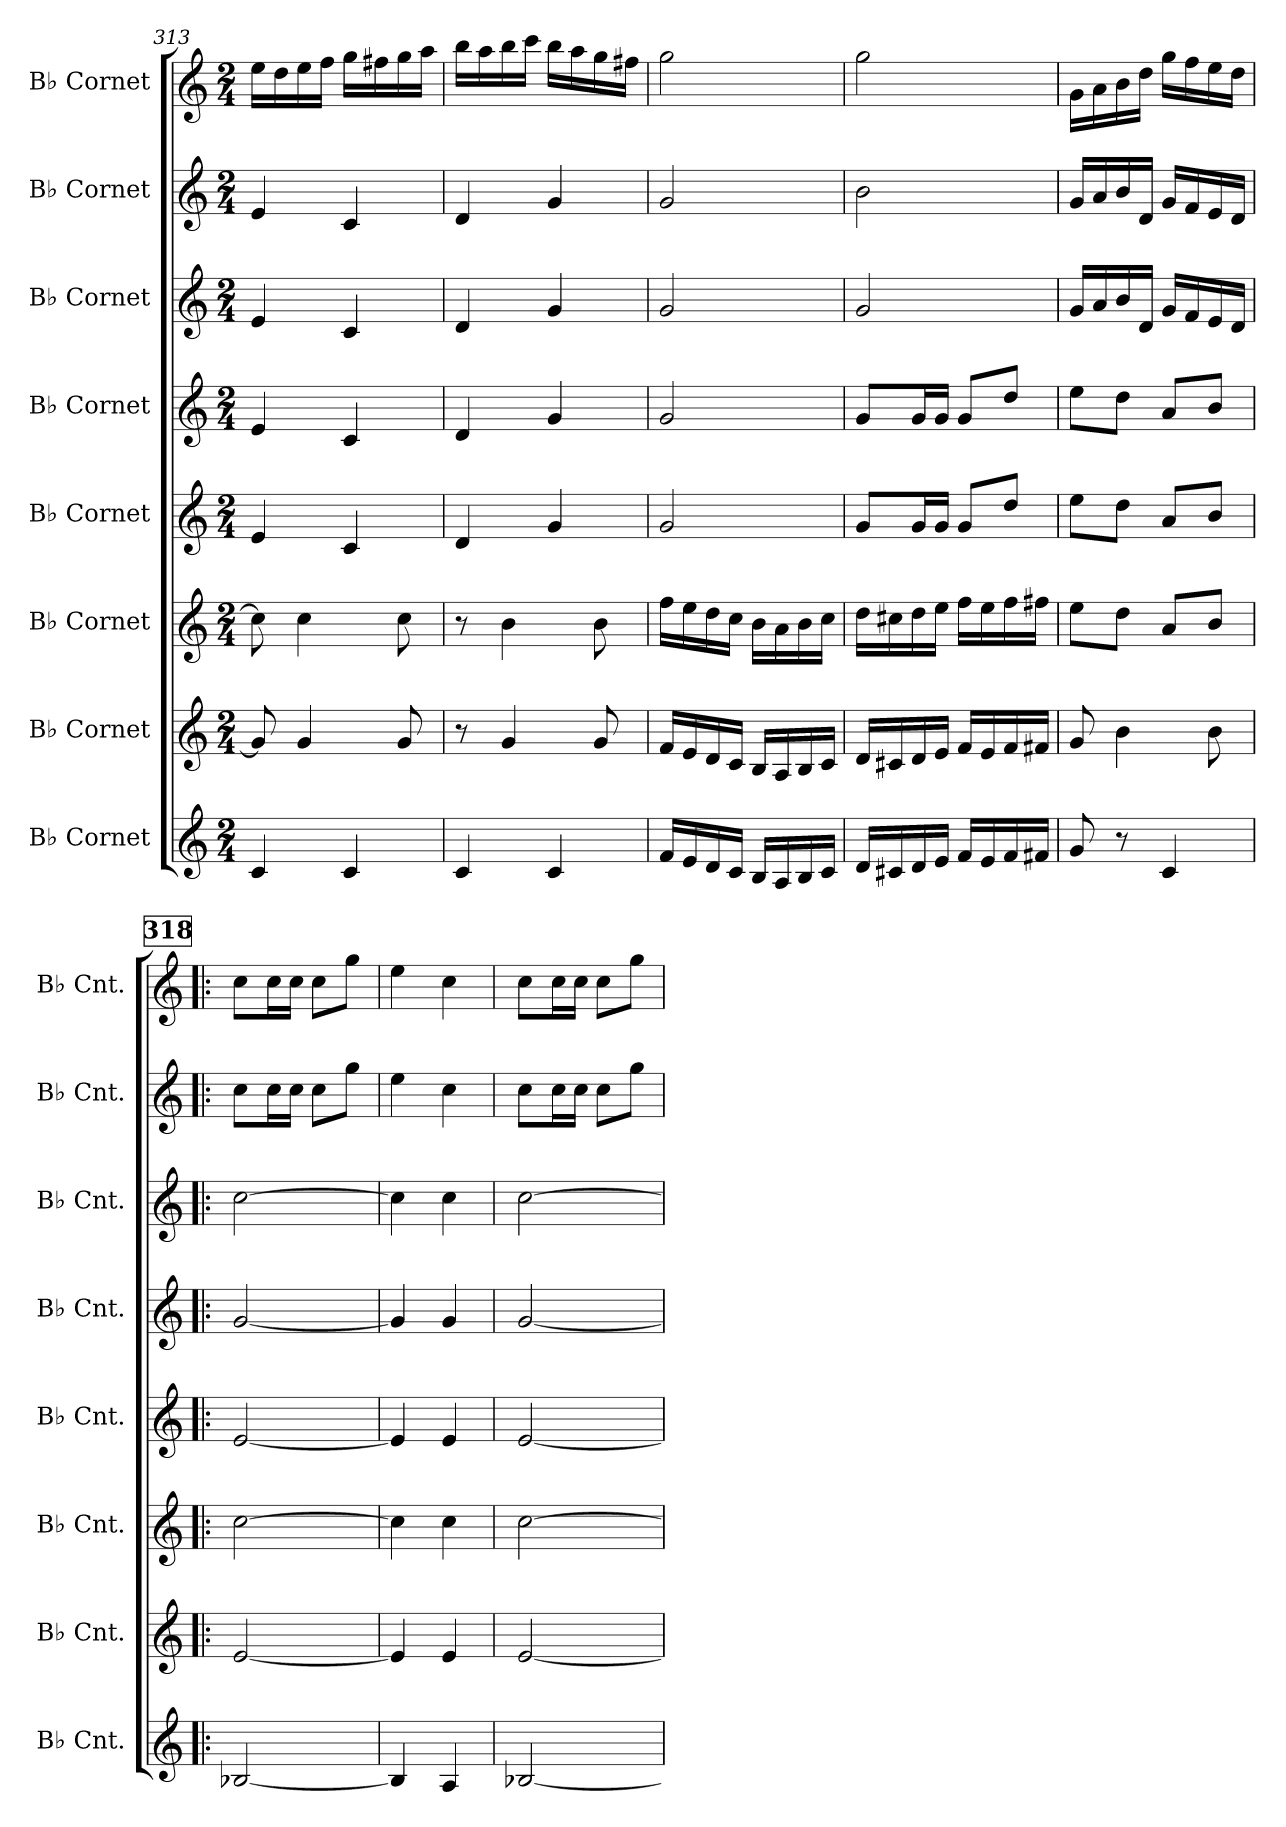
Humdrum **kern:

**kern	**kern	**kern	**kern	**kern	**kern	**kern	**kern
*part8	*part7	*part6	*part5	*part4	*part3	*part2	*part1
*staff8	*staff7	*staff6	*staff5	*staff4	*staff3	*staff2	*staff1
*I"B♭ Cornet	*I"B♭ Cornet	*I"B♭ Cornet	*I"B♭ Cornet	*I"B♭ Cornet	*I"B♭ Cornet	*I"B♭ Cornet	*I"B♭ Cornet
*I'B♭ Cnt.	*I'B♭ Cnt.	*I'B♭ Cnt.	*I'B♭ Cnt.	*I'B♭ Cnt.	*I'B♭ Cnt.	*I'B♭ Cnt.	*I'B♭ Cnt.
*clefG2	*clefG2	*clefG2	*clefG2	*clefG2	*clefG2	*clefG2	*clefG2
*ITrd1c2	*ITrd1c2	*ITrd1c2	*ITrd1c2	*ITrd1c2	*ITrd1c2	*ITrd1c2	*ITrd1c2
*k[b-e-]	*k[b-e-]	*k[b-e-]	*k[b-e-]	*k[b-e-]	*k[b-e-]	*k[b-e-]	*k[b-e-]
*M2/4	*M2/4	*M2/4	*M2/4	*M2/4	*M2/4	*M2/4	*M2/4
=313	=313	=313	=313	=313	=313	=313	=313
4B-/	8f/]	8b-\]	4d/	4d/	4d/	4d/	16dd\LL
.	.	.	.	.	.	.	16cc\
.	4f/	4b-\	.	.	.	.	16dd\
.	.	.	.	.	.	.	16ee-\JJ
4B-/	.	.	4B-/	4B-/	4B-/	4B-/	16ff\LL
.	.	.	.	.	.	.	16een\
.	8f/	8b-\	.	.	.	.	16ff\
.	.	.	.	.	.	.	16gg\JJ
!!LO:PB:g=z
=314	=314	=314	=314	=314	=314	=314	=314
4B-/	8r	8r	4c/	4c/	4c/	4c/	16aa\LL
.	.	.	.	.	.	.	16gg\
.	4f/	4a\	.	.	.	.	16aa\
.	.	.	.	.	.	.	16bb-\JJ
4B-/	.	.	4f/	4f/	4f/	4f/	16aa\LL
.	.	.	.	.	.	.	16gg\
.	8f/	8a\	.	.	.	.	16ff\
.	.	.	.	.	.	.	16een\JJ
=315	=315	=315	=315	=315	=315	=315	=315
16e-/LL	16e-/LL	16ee-\LL	2f/	2f/	2f/	2f/	2ff\
16d/	16d/	16dd\	.	.	.	.	.
16c/	16c/	16cc\	.	.	.	.	.
16B-/JJ	16B-/JJ	16b-\JJ	.	.	.	.	.
16A/LL	16A/LL	16a\LL	.	.	.	.	.
16G/	16G/	16g\	.	.	.	.	.
16A/	16A/	16a\	.	.	.	.	.
16B-/JJ	16B-/JJ	16b-\JJ	.	.	.	.	.
=316	=316	=316	=316	=316	=316	=316	=316
16c/LL	16c/LL	16cc\LL	8f/L	8f/L	2f/	2a\	2ff\
16Bn/	16Bn/	16bn\	.	.	.	.	.
16c/	16c/	16cc\	16f/L	16f/L	.	.	.
16d/JJ	16d/JJ	16dd\JJ	16f/JJ	16f/JJ	.	.	.
16e-/LL	16e-/LL	16ee-\LL	8f/L	8f/L	.	.	.
16d/	16d/	16dd\	.	.	.	.	.
16e-/	16e-/	16ee-\	8cc/J	8cc/J	.	.	.
16en/JJ	16en/JJ	16een\JJ	.	.	.	.	.
=317	=317	=317	=317	=317	=317	=317	=317
8f/	8f/	8dd\L	8dd\L	8dd\L	16f/LL	16f/LL	16f\LL
.	.	.	.	.	16g/	16g/	16g\
8r	4a\	8cc\J	8cc\J	8cc\J	16a/	16a/	16a\
.	.	.	.	.	16c/JJ	16c/JJ	16cc\JJ
4B-/	.	8g/L	8g/L	8g/L	16f/LL	16f/LL	16ff\LL
.	.	.	.	.	16e-/	16e-/	16ee-\
.	8a\	8a/J	8a/J	8a/J	16d/	16d/	16dd\
.	.	.	.	.	16c/JJ	16c/JJ	16cc\JJ
!!LO:REH:place=s1:a:B:fs=14:t=318
=318!|:	=318!|:	=318!|:	=318!|:	=318!|:	=318!|:	=318!|:	=318!|:
[2A-X/	[2d/	[2b-\	[2d/	[2f/	[2b-\	8b-\L	8b-\L
.	.	.	.	.	.	16b-\L	16b-\L
.	.	.	.	.	.	16b-\JJ	16b-\JJ
.	.	.	.	.	.	8b-\L	8b-\L
.	.	.	.	.	.	8ff\J	8ff\J
=319	=319	=319	=319	=319	=319	=319	=319
4A-/]	4d/]	4b-\]	4d/]	4f/]	4b-\]	4dd\	4dd\
4G/	4d/	4b-\	4d/	4f/	4b-\	4b-\	4b-\
=320	=320	=320	=320	=320	=320	=320	=320
[2A-X/	[2d/	[2b-\	[2d/	[2f/	[2b-\	8b-\L	8b-\L
.	.	.	.	.	.	16b-\L	16b-\L
.	.	.	.	.	.	16b-\JJ	16b-\JJ
.	.	.	.	.	.	8b-\L	8b-\L
.	.	.	.	.	.	8ff\J	8ff\J
=	=	=	=	=	=	=	=
*-	*-	*-	*-	*-	*-	*-	*-
